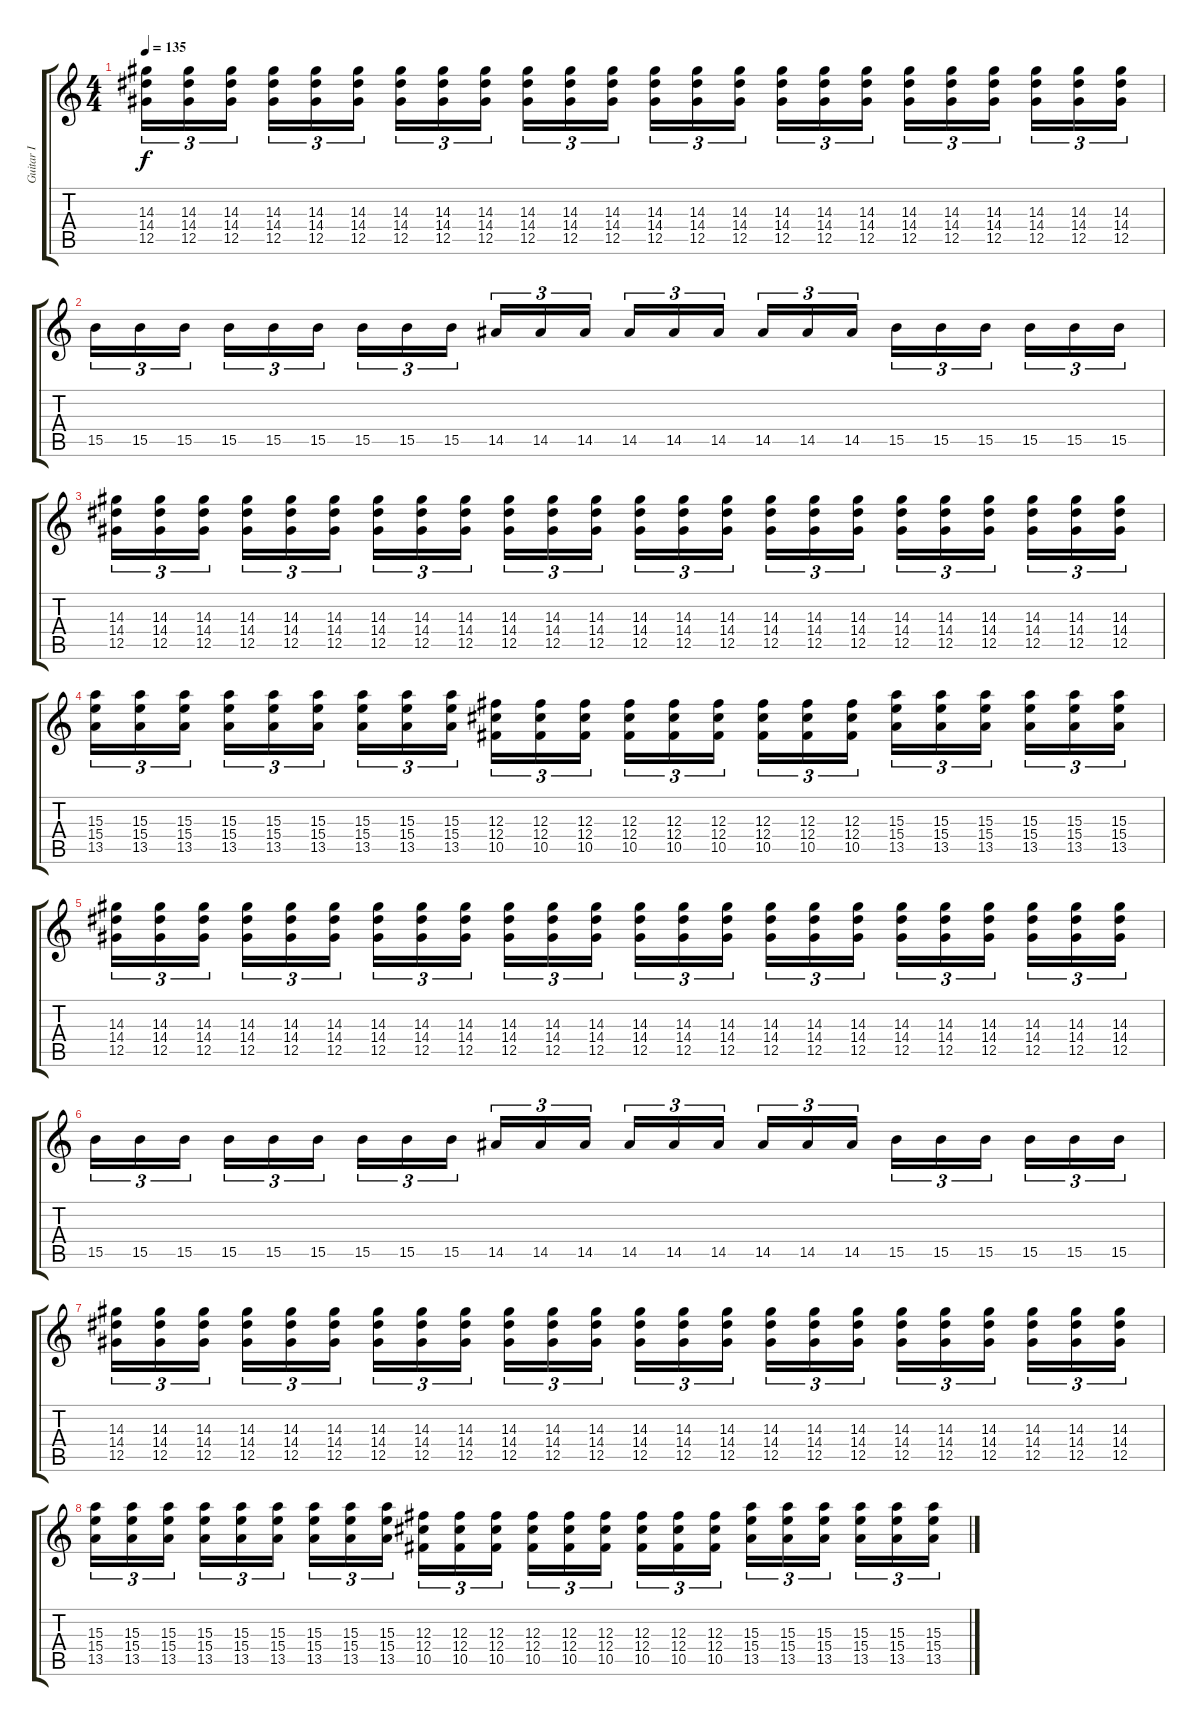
\track ("Guitar I" "Guitar I") {instrument distortionguitar}
\staff {score tabs}
\tuning (Eb4 Bb3 Gb3 Db3 Ab2 Eb2) {hide}
\ts (4 4)
\tempo 135
\clef g2
\ks c
(14.3 14.4 12.5).16{tu (3 2) dy f} (14.3 14.4 12.5).16{tu (3 2)} (14.3 14.4 12.5).16{tu (3 2)} (14.3 14.4 12.5).16{tu (3 2)} (14.3 14.4 12.5).16{tu (3 2)} (14.3 14.4 12.5).16{tu (3 2)} (14.3 14.4 12.5).16{tu (3 2)} (14.3 14.4 12.5).16{tu (3 2)} (14.3 14.4 12.5).16{tu (3 2)} (14.3 14.4 12.5).16{tu (3 2)} (14.3 14.4 12.5).16{tu (3 2)} (14.3 14.4 12.5).16{tu (3 2)} (14.3 14.4 12.5).16{tu (3 2)} (14.3 14.4 12.5).16{tu (3 2)} (14.3 14.4 12.5).16{tu (3 2)} (14.3 14.4 12.5).16{tu (3 2)} (14.3 14.4 12.5).16{tu (3 2)} (14.3 14.4 12.5).16{tu (3 2)} (14.3 14.4 12.5).16{tu (3 2)} (14.3 14.4 12.5).16{tu (3 2)} (14.3 14.4 12.5).16{tu (3 2)} (14.3 14.4 12.5).16{tu (3 2)} (14.3 14.4 12.5).16{tu (3 2)} (14.3 14.4 12.5).16{tu (3 2)} |
15.5.16{tu (3 2) volume 16} 15.5.16{tu (3 2)} 15.5.16{tu (3 2)} 15.5.16{tu (3 2)} 15.5.16{tu (3 2)} 15.5.16{tu (3 2)} 15.5.16{tu (3 2)} 15.5.16{tu (3 2)} 15.5.16{tu (3 2)} 14.5.16{tu (3 2)} 14.5.16{tu (3 2)} 14.5.16{tu (3 2)} 14.5.16{tu (3 2)} 14.5.16{tu (3 2)} 14.5.16{tu (3 2)} 14.5.16{tu (3 2)} 14.5.16{tu (3 2)} 14.5.16{tu (3 2)} 15.5.16{tu (3 2)} 15.5.16{tu (3 2)} 15.5.16{tu (3 2)} 15.5.16{tu (3 2)} 15.5.16{tu (3 2)} 15.5.16{tu (3 2)} |
(14.3 14.4 12.5).16{tu (3 2) volume 13} (14.3 14.4 12.5).16{tu (3 2)} (14.3 14.4 12.5).16{tu (3 2)} (14.3 14.4 12.5).16{tu (3 2)} (14.3 14.4 12.5).16{tu (3 2)} (14.3 14.4 12.5).16{tu (3 2)} (14.3 14.4 12.5).16{tu (3 2)} (14.3 14.4 12.5).16{tu (3 2)} (14.3 14.4 12.5).16{tu (3 2)} (14.3 14.4 12.5).16{tu (3 2)} (14.3 14.4 12.5).16{tu (3 2)} (14.3 14.4 12.5).16{tu (3 2)} (14.3 14.4 12.5).16{tu (3 2)} (14.3 14.4 12.5).16{tu (3 2)} (14.3 14.4 12.5).16{tu (3 2)} (14.3 14.4 12.5).16{tu (3 2)} (14.3 14.4 12.5).16{tu (3 2)} (14.3 14.4 12.5).16{tu (3 2)} (14.3 14.4 12.5).16{tu (3 2)} (14.3 14.4 12.5).16{tu (3 2)} (14.3 14.4 12.5).16{tu (3 2)} (14.3 14.4 12.5).16{tu (3 2)} (14.3 14.4 12.5).16{tu (3 2)} (14.3 14.4 12.5).16{tu (3 2)} |
(15.3 15.4 13.5).16{tu (3 2)} (15.3 15.4 13.5).16{tu (3 2)} (15.3 15.4 13.5).16{tu (3 2)} (15.3 15.4 13.5).16{tu (3 2)} (15.3 15.4 13.5).16{tu (3 2)} (15.3 15.4 13.5).16{tu (3 2)} (15.3 15.4 13.5).16{tu (3 2)} (15.3 15.4 13.5).16{tu (3 2)} (15.3 15.4 13.5).16{tu (3 2)} (12.3 12.4 10.5).16{tu (3 2)} (12.3 12.4 10.5).16{tu (3 2)} (12.3 12.4 10.5).16{tu (3 2)} (12.3 12.4 10.5).16{tu (3 2)} (12.3 12.4 10.5).16{tu (3 2)} (12.3 12.4 10.5).16{tu (3 2)} (12.3 12.4 10.5).16{tu (3 2)} (12.3 12.4 10.5).16{tu (3 2)} (12.3 12.4 10.5).16{tu (3 2)} (15.3 15.4 13.5).16{tu (3 2)} (15.3 15.4 13.5).16{tu (3 2)} (15.3 15.4 13.5).16{tu (3 2)} (15.3 15.4 13.5).16{tu (3 2)} (15.3 15.4 13.5).16{tu (3 2)} (15.3 15.4 13.5).16{tu (3 2)} |
(14.3 14.4 12.5).16{tu (3 2)} (14.3 14.4 12.5).16{tu (3 2)} (14.3 14.4 12.5).16{tu (3 2)} (14.3 14.4 12.5).16{tu (3 2)} (14.3 14.4 12.5).16{tu (3 2)} (14.3 14.4 12.5).16{tu (3 2)} (14.3 14.4 12.5).16{tu (3 2)} (14.3 14.4 12.5).16{tu (3 2)} (14.3 14.4 12.5).16{tu (3 2)} (14.3 14.4 12.5).16{tu (3 2)} (14.3 14.4 12.5).16{tu (3 2)} (14.3 14.4 12.5).16{tu (3 2)} (14.3 14.4 12.5).16{tu (3 2)} (14.3 14.4 12.5).16{tu (3 2)} (14.3 14.4 12.5).16{tu (3 2)} (14.3 14.4 12.5).16{tu (3 2)} (14.3 14.4 12.5).16{tu (3 2)} (14.3 14.4 12.5).16{tu (3 2)} (14.3 14.4 12.5).16{tu (3 2)} (14.3 14.4 12.5).16{tu (3 2)} (14.3 14.4 12.5).16{tu (3 2)} (14.3 14.4 12.5).16{tu (3 2)} (14.3 14.4 12.5).16{tu (3 2)} (14.3 14.4 12.5).16{tu (3 2)} |
15.5.16{tu (3 2) volume 16} 15.5.16{tu (3 2)} 15.5.16{tu (3 2)} 15.5.16{tu (3 2)} 15.5.16{tu (3 2)} 15.5.16{tu (3 2)} 15.5.16{tu (3 2)} 15.5.16{tu (3 2)} 15.5.16{tu (3 2)} 14.5.16{tu (3 2)} 14.5.16{tu (3 2)} 14.5.16{tu (3 2)} 14.5.16{tu (3 2)} 14.5.16{tu (3 2)} 14.5.16{tu (3 2)} 14.5.16{tu (3 2)} 14.5.16{tu (3 2)} 14.5.16{tu (3 2)} 15.5.16{tu (3 2)} 15.5.16{tu (3 2)} 15.5.16{tu (3 2)} 15.5.16{tu (3 2)} 15.5.16{tu (3 2)} 15.5.16{tu (3 2)} |
(14.3 14.4 12.5).16{tu (3 2) volume 13} (14.3 14.4 12.5).16{tu (3 2)} (14.3 14.4 12.5).16{tu (3 2)} (14.3 14.4 12.5).16{tu (3 2)} (14.3 14.4 12.5).16{tu (3 2)} (14.3 14.4 12.5).16{tu (3 2)} (14.3 14.4 12.5).16{tu (3 2)} (14.3 14.4 12.5).16{tu (3 2)} (14.3 14.4 12.5).16{tu (3 2)} (14.3 14.4 12.5).16{tu (3 2)} (14.3 14.4 12.5).16{tu (3 2)} (14.3 14.4 12.5).16{tu (3 2)} (14.3 14.4 12.5).16{tu (3 2)} (14.3 14.4 12.5).16{tu (3 2)} (14.3 14.4 12.5).16{tu (3 2)} (14.3 14.4 12.5).16{tu (3 2)} (14.3 14.4 12.5).16{tu (3 2)} (14.3 14.4 12.5).16{tu (3 2)} (14.3 14.4 12.5).16{tu (3 2)} (14.3 14.4 12.5).16{tu (3 2)} (14.3 14.4 12.5).16{tu (3 2)} (14.3 14.4 12.5).16{tu (3 2)} (14.3 14.4 12.5).16{tu (3 2)} (14.3 14.4 12.5).16{tu (3 2)} |
(15.3 15.4 13.5).16{tu (3 2)} (15.3 15.4 13.5).16{tu (3 2)} (15.3 15.4 13.5).16{tu (3 2)} (15.3 15.4 13.5).16{tu (3 2)} (15.3 15.4 13.5).16{tu (3 2)} (15.3 15.4 13.5).16{tu (3 2)} (15.3 15.4 13.5).16{tu (3 2)} (15.3 15.4 13.5).16{tu (3 2)} (15.3 15.4 13.5).16{tu (3 2)} (12.3 12.4 10.5).16{tu (3 2)} (12.3 12.4 10.5).16{tu (3 2)} (12.3 12.4 10.5).16{tu (3 2)} (12.3 12.4 10.5).16{tu (3 2)} (12.3 12.4 10.5).16{tu (3 2)} (12.3 12.4 10.5).16{tu (3 2)} (12.3 12.4 10.5).16{tu (3 2)} (12.3 12.4 10.5).16{tu (3 2)} (12.3 12.4 10.5).16{tu (3 2)} (15.3 15.4 13.5).16{tu (3 2)} (15.3 15.4 13.5).16{tu (3 2)} (15.3 15.4 13.5).16{tu (3 2)} (15.3 15.4 13.5).16{tu (3 2)} (15.3 15.4 13.5).16{tu (3 2)} (15.3 15.4 13.5).16{tu (3 2)}
